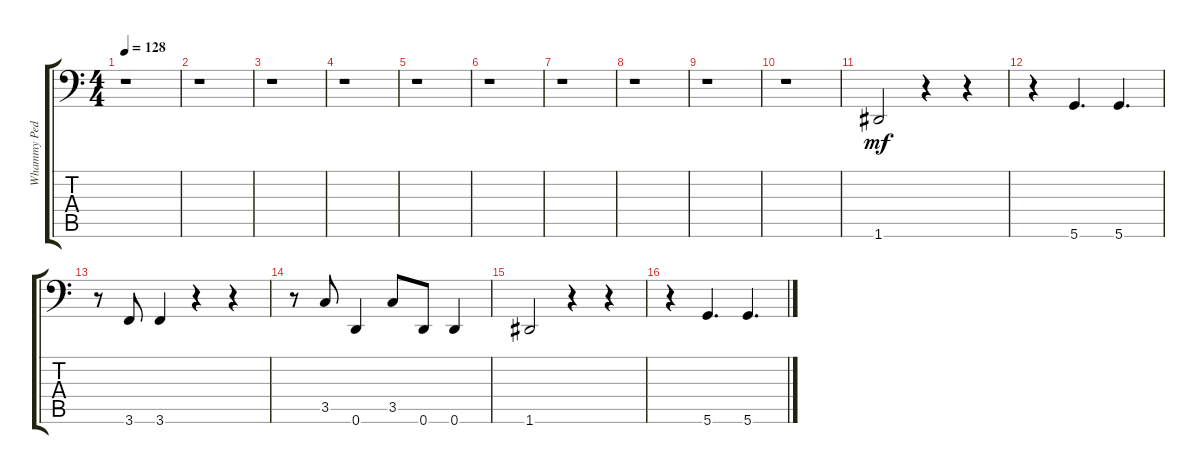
\track ("Whammy Pedal" "Whammy Ped") {instrument distortionguitar}
\staff {score tabs}
\tuning (D3 A2 G2 D2 A1 D1) {hide}
\ts (4 4)
\tempo 128
\clef f4
\ks c
r.1{dy mf} |
r.1 |
r.1 |
r.1 |
r.1 |
r.1 |
r.1 |
r.1 |
r.1 |
r.1 |
1.6.2 r.4 r.4 |
r.4 5.6.4{d} 5.6.4{d} |
r.8 3.6.8 3.6.4 r.4 r.4 |
r.8 3.5.8 0.6.4 3.5.8 0.6.8 0.6.4 |
1.6.2 r.4 r.4 |
r.4 5.6.4{d} 5.6.4{d}
